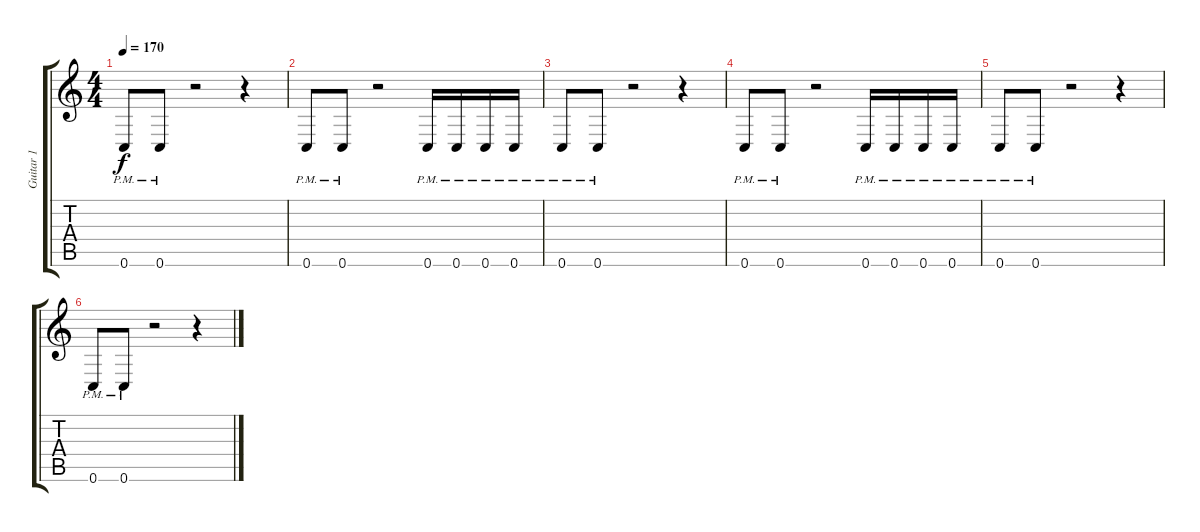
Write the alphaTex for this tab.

\track ("Guitar 1" "Guitar 1") {instrument distortionguitar}
\staff {score tabs}
\tuning (D4 A3 F3 C3 G2 C2) {hide}
\ts (4 4)
\tempo 170
\clef g2
\ks c
0.6{pm}.8{dy f} 0.6{pm}.8 r.2 r.4 |
0.6{pm}.8 0.6{pm}.8 r.2 0.6{pm}.16 0.6{pm}.16 0.6{pm}.16 0.6{pm}.16 |
0.6{pm}.8 0.6{pm}.8 r.2 r.4 |
0.6{pm}.8 0.6{pm}.8 r.2 0.6{pm}.16 0.6{pm}.16 0.6{pm}.16 0.6{pm}.16 |
0.6{pm}.8 0.6{pm}.8 r.2 r.4 |
0.6{pm}.8 0.6{pm}.8 r.2 r.4
